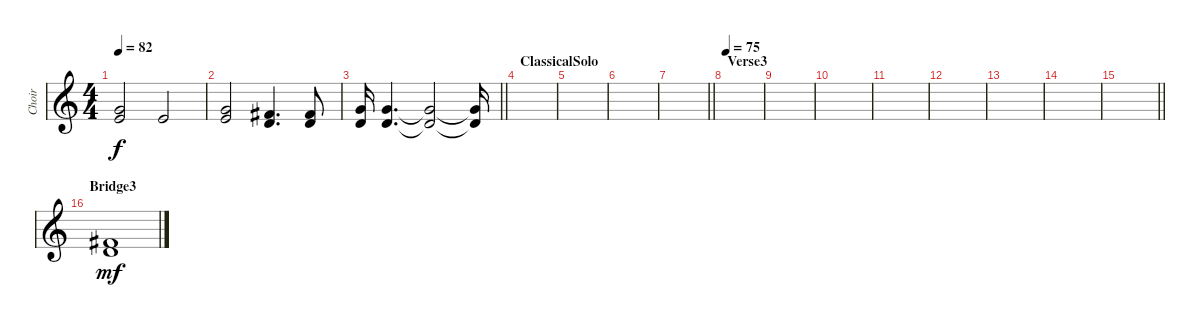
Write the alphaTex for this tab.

\track ("Choir" "Choir") {instrument choiraahs}
\staff {score}
\tuning (E4 B3 G3 D3 A2 E2) {hide}
\ts (4 4)
\tempo 82
\clef g2
\ks c
(3.1 5.2).2{dy f} 0.1.2 |
(3.1 5.2).2 (2.1 3.2).4{d} (2.1 3.2).8 |
\barLineRight lightlight
(8.2 7.3).16 (8.2 7.3).4{d} (8.2{t} 7.3{t}).2 (8.2{t} 7.3{t}).16 |
\section ("" "ClassicalSolo")
|
|
|
\barLineRight lightlight
|
\section ("" "Verse3")
\tempo 75
|
|
|
|
|
|
|
\barLineRight lightlight
|
\section ("" "Bridge3")
(7.2 7.3).1{dy mf}
